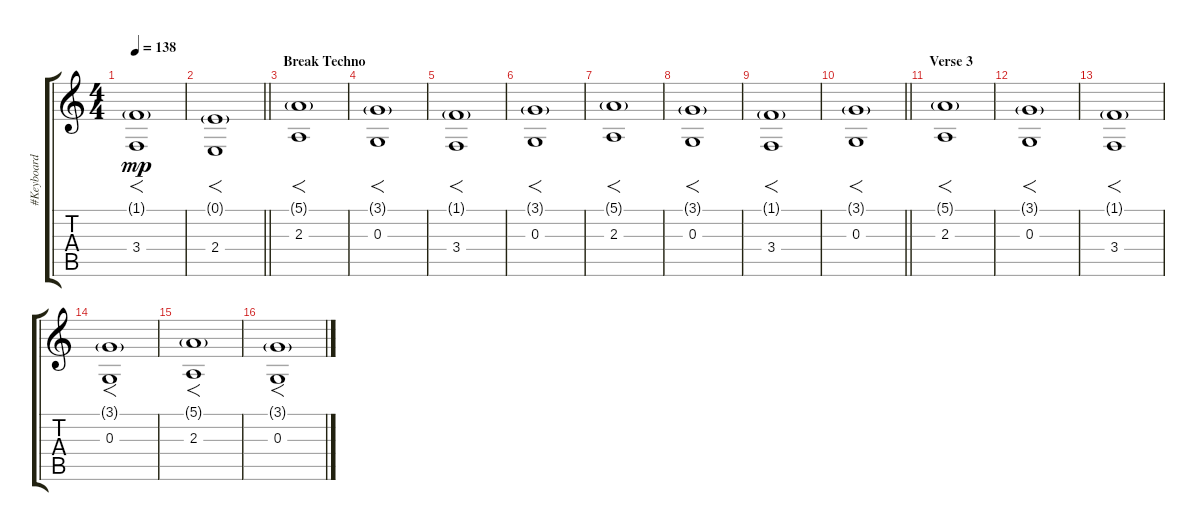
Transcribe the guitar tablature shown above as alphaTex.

\track ("#Keyboard 2 (mixed sound)" "#Keyboard ") {instrument drawbarorgan}
\staff {score tabs}
\tuning (E4 B3 G3 D3 A2 D2) {hide}
\ts (4 4)
\tempo 138
\clef g2
\ks c
(1.1{g} 3.4).1{f dy mp} |
\barLineRight lightlight
(0.1{g} 2.4).1{f} |
\section ("" "Break Techno")
(5.1{g} 2.3).1{f} |
(3.1{g} 0.3).1{f} |
(1.1{g} 3.4).1{f} |
(3.1{g} 0.3).1{f} |
(5.1{g} 2.3).1{f} |
(3.1{g} 0.3).1{f} |
(1.1{g} 3.4).1{f} |
\barLineRight lightlight
(3.1{g} 0.3).1{f} |
\section ("" "Verse 3")
(5.1{g} 2.3).1{f} |
(3.1{g} 0.3).1{f} |
(1.1{g} 3.4).1{f} |
(3.1{g} 0.3).1{f} |
(5.1{g} 2.3).1{f} |
(3.1{g} 0.3).1{f}
